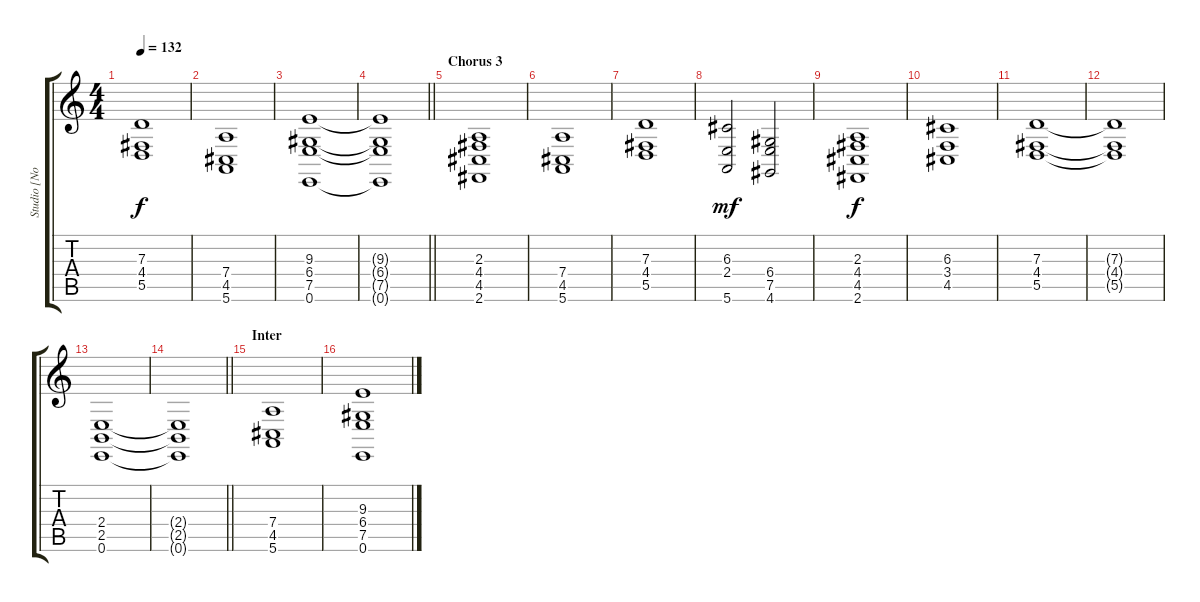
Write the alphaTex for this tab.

\track ("Studio [Noise/FX]" "Studio [No") {instrument pad2warm}
\staff {score tabs}
\tuning (E4 B3 G3 D3 A2 E2) {hide}
\ts (4 4)
\tempo 132
\clef g2
\ks c
(7.3 4.4 5.5).1{dy f} |
(7.4 4.5 5.6).1 |
(9.3 6.4 7.5 0.6).1 |
\barLineRight lightlight
(9.3{t} 6.4{t} 7.5{t} 0.6{t}).1 |
\section ("" "Chorus 3")
(2.3 4.4 4.5 2.6).1 |
(7.4 4.5 5.6).1 |
(7.3 4.4 5.5).1 |
(6.3 2.4 5.6).2{dy mf} (6.4 7.5 4.6).2 |
(2.3 4.4 4.5 2.6).1{dy f} |
(6.3 3.4 4.5).1 |
(7.3 4.4 5.5).1 |
(7.3{t} 4.4{t} 5.5{t}).1 |
(2.4 2.5 0.6).1 |
\barLineRight lightlight
(2.4{t} 2.5{t} 0.6{t}).1 |
\section ("" "Inter")
(7.4 4.5 5.6).1 |
(9.3 6.4 7.5 0.6).1
